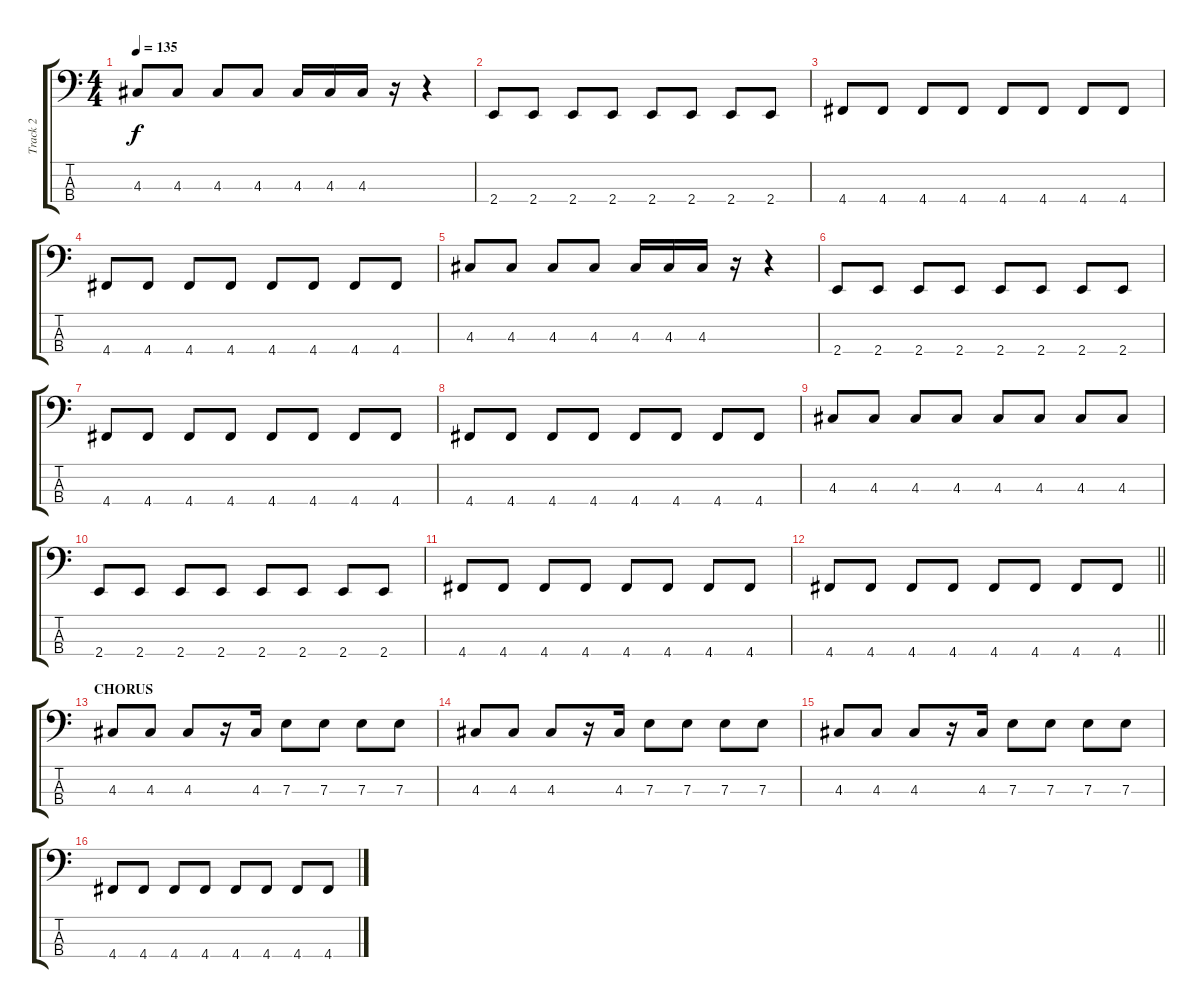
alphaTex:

\track ("Track 2" "Track 2") {instrument electricbassfinger}
\staff {score tabs}
\tuning (G2 D2 A1 D1) {hide}
\ts (4 4)
\tempo 135
\clef f4
\ks c
4.3.8{dy f} 4.3.8 4.3.8 4.3.8 4.3.16 4.3.16 4.3.16 r.16 r.4 |
2.4.8 2.4.8 2.4.8 2.4.8 2.4.8 2.4.8 2.4.8 2.4.8 |
4.4.8 4.4.8 4.4.8 4.4.8 4.4.8 4.4.8 4.4.8 4.4.8 |
4.4.8 4.4.8 4.4.8 4.4.8 4.4.8 4.4.8 4.4.8 4.4.8 |
4.3.8 4.3.8 4.3.8 4.3.8 4.3.16 4.3.16 4.3.16 r.16 r.4 |
2.4.8 2.4.8 2.4.8 2.4.8 2.4.8 2.4.8 2.4.8 2.4.8 |
4.4.8 4.4.8 4.4.8 4.4.8 4.4.8 4.4.8 4.4.8 4.4.8 |
4.4.8 4.4.8 4.4.8 4.4.8 4.4.8 4.4.8 4.4.8 4.4.8 |
4.3.8 4.3.8 4.3.8 4.3.8 4.3.8 4.3.8 4.3.8 4.3.8 |
2.4.8 2.4.8 2.4.8 2.4.8 2.4.8 2.4.8 2.4.8 2.4.8 |
4.4.8 4.4.8 4.4.8 4.4.8 4.4.8 4.4.8 4.4.8 4.4.8 |
\barLineRight lightlight
4.4.8 4.4.8 4.4.8 4.4.8 4.4.8 4.4.8 4.4.8 4.4.8 |
\section ("" "CHORUS")
4.3.8 4.3.8 4.3.8 r.16 4.3.16 7.3.8 7.3.8 7.3.8 7.3.8 |
4.3.8 4.3.8 4.3.8 r.16 4.3.16 7.3.8 7.3.8 7.3.8 7.3.8 |
4.3.8 4.3.8 4.3.8 r.16 4.3.16 7.3.8 7.3.8 7.3.8 7.3.8 |
4.4.8 4.4.8 4.4.8 4.4.8 4.4.8 4.4.8 4.4.8 4.4.8
